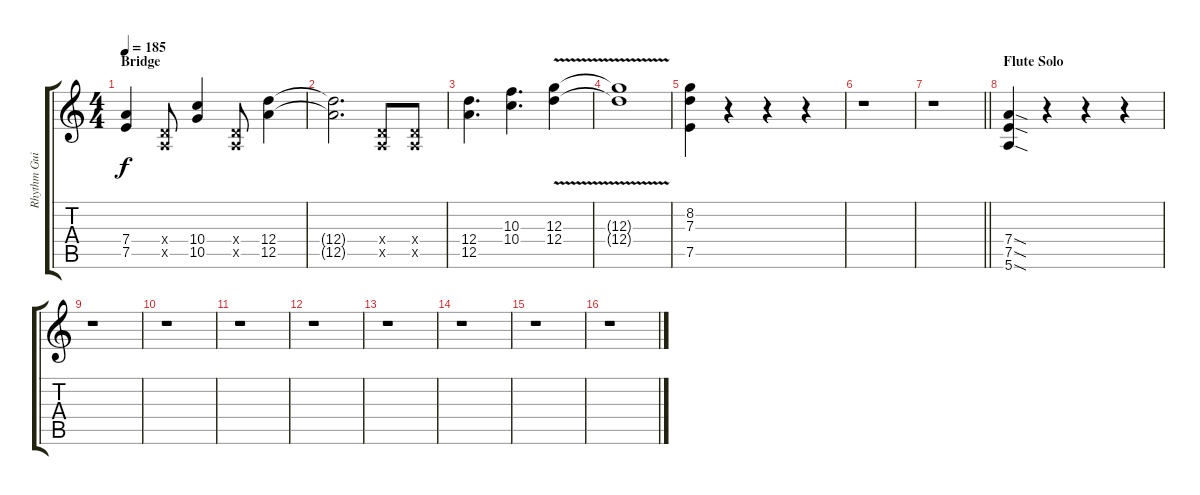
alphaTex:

\track ("Rhythm Guitar 2" "Rhythm Gui") {mute instrument distortionguitar}
\staff {score tabs}
\tuning (E4 B3 G3 D3 A2 E2) {hide}
\ts (4 4)
\section ("" "Bridge")
\tempo 185
\clef g2
\ks c
(7.4 7.5).4{dy f} (0.4{x} 0.5{x}).8 (10.4 10.5).4 (0.4{x} 0.5{x}).8 (12.4 12.5).4 |
(12.4{t} 12.5{t}).2{d} (0.4{x} 0.5{x}).8 (0.4{x} 0.5{x}).8 |
(12.4 12.5).4{d} (10.3 10.4).4{d} (12.3{v} 12.4).4 |
(12.3{t} 12.4{t}).1 |
(8.2 7.3 7.5).4 r.4 r.4 r.4 |
r.1 |
\barLineRight lightlight
r.1 |
\section ("" "Flute Solo")
(7.4{sod} 7.5{sod} 5.6{sod}).4 r.4 r.4 r.4 |
r.1 |
r.1 |
r.1 |
r.1 |
r.1 |
r.1 |
r.1 |
r.1
